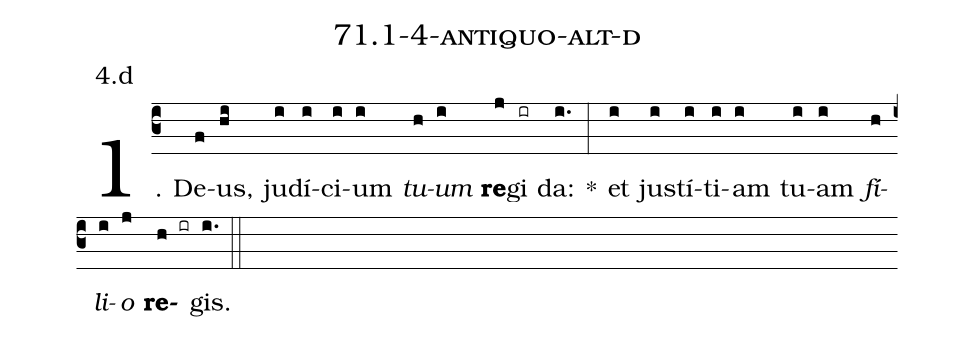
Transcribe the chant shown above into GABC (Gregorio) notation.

name: 71.1-4-antiquo-alt-d;
annotation: 4.d;
%%
(c3)1. De(f)us,(hi) ju(i)dí(i)ci(i)um(i) <i>tu</i>(h)<i>um</i>(i) <b>re</b>(j)gi(ir) da:(i.) *(:) et(i) jus(i)tí(i)ti(i)am(i) tu(i)am(i) <i>fí</i>(h)<i>li</i>(i)<i>o</i>(j) <b>re</b>(h ir)gis.(i.) (::)


%E(i) u(h) o(i) u(j) a(h) e.(i.) (::)
